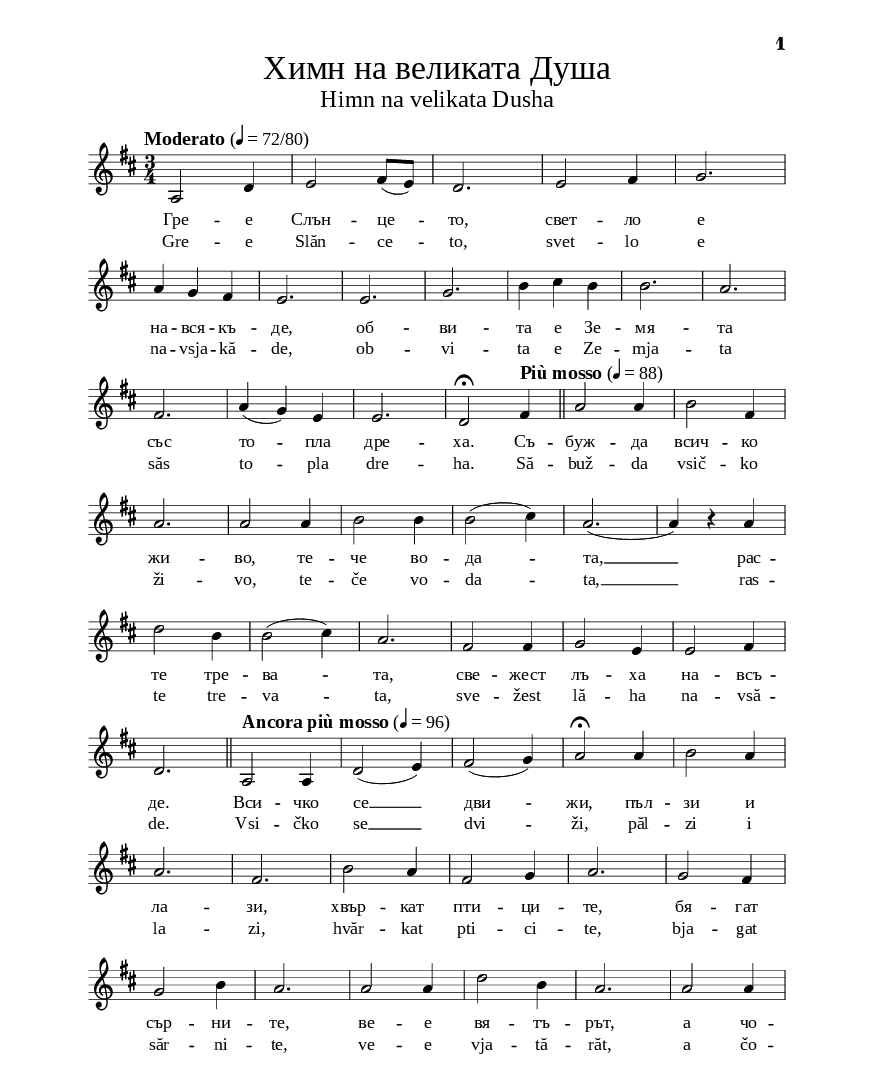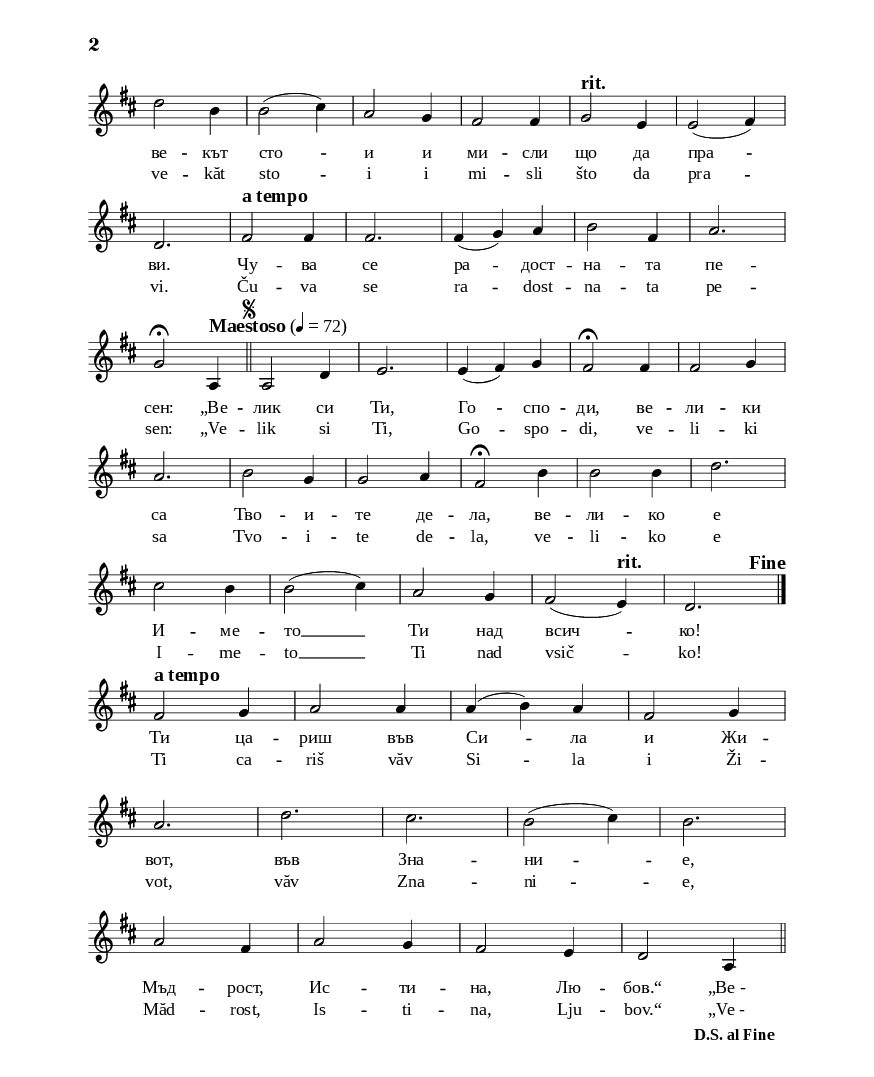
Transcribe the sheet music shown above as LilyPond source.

\version "2.24.3"

% include paper part and global functions
\include "include/globals.ily"

\bookpart {
   \label #'ref104
  \tocItem \markup "Химн на великата Душа – Himn na velikata Duša"
  \include "include/bookpart-paper.ily"
  \score {
    \include "include/score-layout.ily"


    \new Voice \absolute {
      \clef treble
      \key d \major
      \time 3/4
      \tempoFunc "Moderato" 4 "72/80"
      \autoBeamOff



      \autoBeamOff
      a2 d'4 | e'2 fis'8 [ (e'8) ]| d'2. | e'2 fis'4 | g'2. | \break

      a'4 g'4 fis'4 | e'2. | e'2. | g'2. | b'4 cis''4 b'4 | b'2. | a'2. | \break

      fis'2. | a'4 (g'4) e'4 | e'2. | d'2 \fermata
      \tempoFunc "Più mosso" 4 "88"
      fis'4  \bar "||" a'2 a'4 | b'2 fis'4 | \break

      a'2. | a'2 a'4 | b'2 b'4 | b'2 ( cis''4 ) | a'2. ( | a'4 ) r4 a'4 | \break

      d''2 b'4 | b'2 ( cis''4 ) | a'2. | fis'2 fis'4  | g'2 e'4 | e'2 fis'4 | \break

      d'2.  \bar "||"
       \tempoFunc "Ancora più mosso" 4 "96"

      a2 a4 | d'2 ( e'4 ) | fis'2 ( g'4 ) | a'2 \fermata a'4 | b'2 a'4 | \break

      a'2. | fis'2. |
     
      b'2 a'4 | fis'2 g'4 | a'2. | g'2 fis'4 | \break

      g'2 b'4 | a'2. | a'2 a'4 | d''2 b'4 | a'2. | a'2 a'4 | \break

      d''2 b'4 | b'2 ( cis''4 ) | a'2 g'4 |fis'2  fis'4 |
      \tempo "rit." g'2  e'4 | e'2 ( fis'4 ) | \break
      d'2. | \tempo "a tempo" fis'2 fis'4 | fis'2. | fis'4 ( g'4 )  a'4 | b'2 fis'4 |a'2.   \break
      | % 61
      g'2 ^\fermata  \tempoFunc "Maestoso" 4 "72" a4 \mark \markup {\small \musicglyph "scripts.segno" }  \bar "||"
      a2  d'4 | % 63
      e'2. | % 64
      e'4 (  fis'4 )  g'4 | % 65
      fis'2 ^\fermata  fis'4 | % 66
      fis'2  g'4 \break | % 67
      a'2. | % 68
      b'2  g'4 | % 69
      g'2  a'4 |
      fis'2 ^\fermata  b'4 | % 71
      b'2  b'4 | % 72
      d''2. \break | % 73
      cis''2  b'4 | % 74
      b'2 (  cis''4 ) | % 75
      a'2  g'4 | % 76
      fis'2 ( \tempo "rit." e'4 )  | % 77
      \tempo "              Fine" d'2. \bar "|."
      \break | % 78
      \tempo "a tempo" fis'2 g'4 | % 79
      a'2  a'4 |
      a'4 (  b'4 )  a'4 | % 81
      fis'2  g'4 \break | % 82
      a'2. | % 83
      d''2. | % 84
      cis''2. | % 85
      b'2 (  cis''4 ) | % 86
      b'2. \break | % 87
      a'2  fis'4 | % 88
      a'2  g'4 | % 89
      fis'2  e'4 |
      d'2  a4 | \bar "||"
    }

    \addlyrics {
      Гре -- е Слън -- це -- то, свет -- ло е

      на -- вся -- къ -- де,  об -- ви -- та е Зе -- мя -- та със то -- пла дре -- ха.

      Съ -- буж -- да всич  --  ко жи -- во,

      те -- че во -- да -- та, __ рас -- те тре -- ва -- та,

      све -- жест лъ -- ха на -- всъ -- де.

      Вси -- чко се __ дви -- жи, пъл -- зи и ла -- зи,

      хвър -- кат пти -- ци -- те, бя -- гат сър -- ни -- те,

      ве -- е вя -- тъ -- рът, а чо -- ве -- кът сто -- и

      и ми -- сли що да пра -- ви.

      Чу -- ва се ра -- дост -- на -- та пе -- сен:

      „Ве -- лик си Ти, Го -- спо -- ди,

      ве -- ли -- ки са Тво -- и -- те де -- ла,

      ве -- ли -- ко е И -- ме -- то __ Ти над всич -- ко!

      Ти ца -- риш във Си -- ла и Жи -- вот,

      във Зна -- ни -- е, Мъд -- рост,

      Ис -- ти -- на, Лю -- бов.“ "„Ве - "

    }
    \addlyrics {
      Gre -- e Slăn -- ce -- to, svet -- lo e

      na -- vsja -- kă -- de,  ob -- vi -- ta e Ze -- mja -- ta săs to -- pla dre -- ha.

      Să -- buž -- da vsič  --  ko ži -- vo,

      te -- če vo -- da -- ta, __ ras -- te tre -- va -- ta,

      sve -- žest lă -- ha na -- vsă -- de.

      Vsi -- čko se __ dvi -- ži, păl -- zi i la -- zi,

      hvăr -- kat pti -- ci -- te, bja -- gat săr -- ni -- te,

      ve -- e vja -- tă -- răt, a čo -- ve -- kăt sto -- i

      i mi -- sli što da pra -- vi.

      Ču -- va se ra -- dost -- na -- ta pe -- sen:

      „Ve -- lik si Ti, Go -- spo -- di,

      ve -- li -- ki sa Tvo -- i -- te de -- la,

      ve -- li -- ko e I -- me -- to __ Ti nad vsič -- ko!

      Ti ca -- riš văv Si -- la i Ži -- vot,

      văv Zna -- ni -- e, Măd -- rost,

      Is -- ti -- na, Lju -- bov.“ "„Ve - "

    }


    \header {
      title = \titleFunc "Химн на великата Душа" "Himn na velikata Dusha"
    }

    \midi{}

  } % score

    \markup \empty-one

  \markup \dc-one "D.S. al Fine"
  %

  % include foreign translation(s) of the song

  \pageBreak
  \version "2.24.4"

\markup \fill-line { \fontsize #deTitleFontSize "Hymne an die große Seele" }
\markup \null
\markup \null
\markup \abs-fontsize #11 \override #`(baseline-skip . ,bgCoupletBaselineSkip) {
  \fill-line {
    \hspace #0.1
    \column {
      \line {
        \bold "  "
        \column {
          "Die Sonne scheint, hell ist es überall,"
          "die Erde ist in ein warmes Gewand gehüllt."
          "Sie erweckt alles Lebendige;"
          "das Wasser fließt, das Gras sprießt,"
          "ein frischer Windhauch weht überall."
        }
      }
      \vspace #1
      \line {
        \bold "  "
        \column {
          "Alles bewegt sich, kriecht und krabbelt."
          "Die Vögel flattern, die Rehe laufen"
          "und der Wind weht und der Mensch steht still"
          "und denkt nach, was er tun soll."
        }
      }
      \vspace #1
      \line {
        \bold "  "
        \column {
          "Es erklingt ein fröhliches Lied:"
          "„Groß bist Du, oh Herr, groß sind Deine Werke,"
          "groß ist Dein Name über allem!“"
          "Du herrschst in der Kraft und im Leben,"
          "im Wissen, in der Weisheit, der Wahrheit und der Liebe."
          "Groß bist Du, oh Herr, groß sind Deine Werke,"
          "groß ist Dein Name über allem!“"
        }
      }
    }\hspace #0.1
  }
}


} % bookpart
